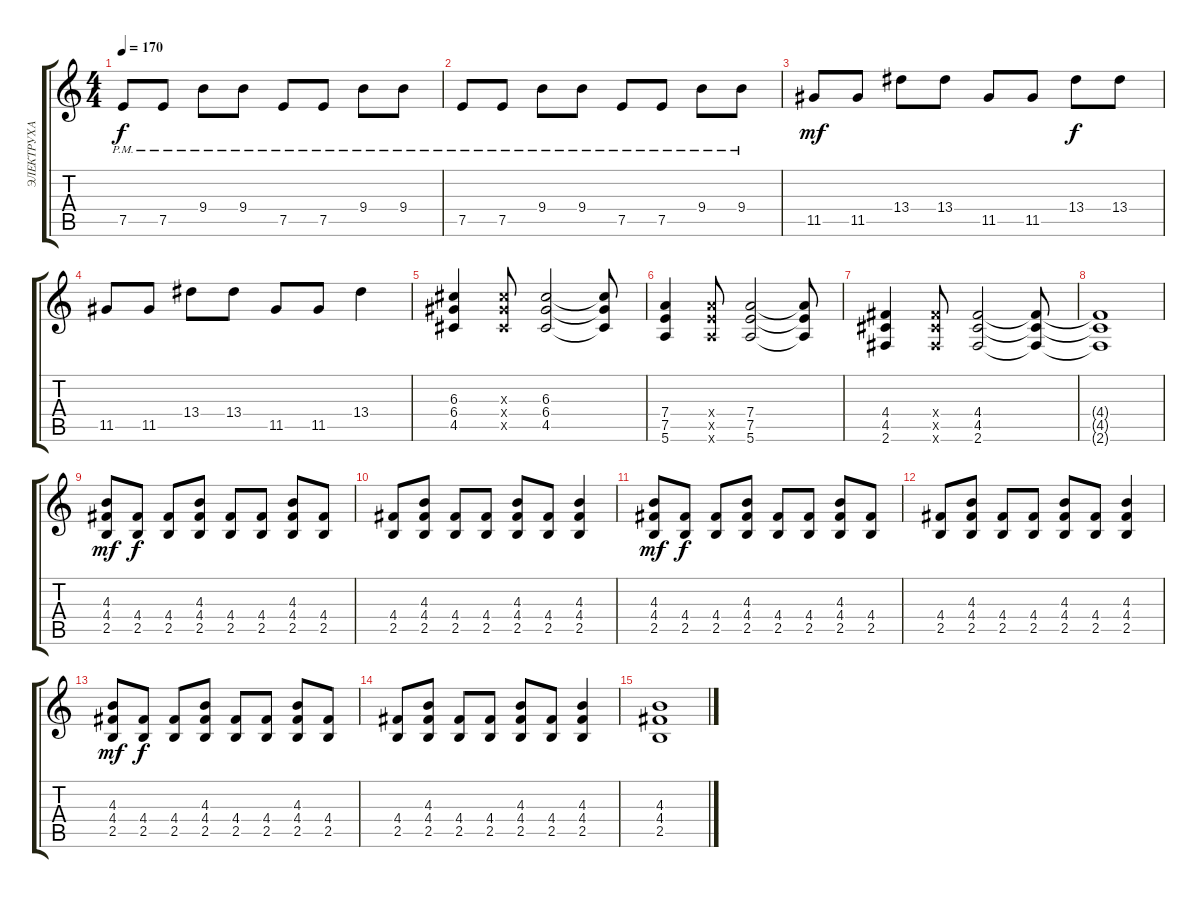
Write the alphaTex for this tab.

\track ("ЭЛЕКТРУХА" "ЭЛЕКТРУХА") {instrument distortionguitar}
\staff {score tabs}
\tuning (E4 B3 G3 D3 A2 E2) {hide}
\ts (4 4)
\tempo 170
\clef g2
\ks c
7.5{pm}.8{dy f} 7.5{pm}.8 9.4{pm}.8 9.4{pm}.8 7.5{pm}.8 7.5{pm}.8 9.4{pm}.8 9.4{pm}.8 |
7.5{pm}.8 7.5{pm}.8 9.4{pm}.8 9.4{pm}.8 7.5{pm}.8 7.5{pm}.8 9.4{pm}.8 9.4{pm}.8 |
11.5.8{dy mf} 11.5.8 13.4.8 13.4.8 11.5.8 11.5.8 13.4.8{dy f} 13.4.8 |
11.5.8 11.5.8 13.4.8 13.4.8 11.5.8 11.5.8 13.4.4 |
(6.3 6.4 4.5).4 (6.3{x} 6.4{x} 4.5{x}).8 (6.3 6.4 4.5).2 (6.3{t} 6.4{t} 4.5{t}).8 |
(7.4 7.5 5.6).4 (7.4{x} 7.5{x} 5.6{x}).8 (7.4 7.5 5.6).2 (7.4{t} 7.5{t} 5.6{t}).8 |
(4.4 4.5 2.6).4 (4.4{x} 4.5{x} 2.6{x}).8 (4.4 4.5 2.6).2 (4.4{t} 4.5{t} 2.6{t}).8 |
(4.4{t} 4.5{t} 2.6{t}).1 |
(4.3 4.4 2.5).8{dy mf} (4.4 2.5).8{dy f} (4.4 2.5).8 (4.3 4.4 2.5).8 (4.4 2.5).8 (4.4 2.5).8 (4.3 4.4 2.5).8 (4.4 2.5).8 |
(4.4 2.5).8 (4.3 4.4 2.5).8 (4.4 2.5).8 (4.4 2.5).8 (4.3 4.4 2.5).8 (4.4 2.5).8 (4.3 4.4 2.5).4 |
(4.3 4.4 2.5).8{dy mf} (4.4 2.5).8{dy f} (4.4 2.5).8 (4.3 4.4 2.5).8 (4.4 2.5).8 (4.4 2.5).8 (4.3 4.4 2.5).8 (4.4 2.5).8 |
(4.4 2.5).8 (4.3 4.4 2.5).8 (4.4 2.5).8 (4.4 2.5).8 (4.3 4.4 2.5).8 (4.4 2.5).8 (4.3 4.4 2.5).4 |
(4.3 4.4 2.5).8{dy mf} (4.4 2.5).8{dy f} (4.4 2.5).8 (4.3 4.4 2.5).8 (4.4 2.5).8 (4.4 2.5).8 (4.3 4.4 2.5).8 (4.4 2.5).8 |
(4.4 2.5).8 (4.3 4.4 2.5).8 (4.4 2.5).8 (4.4 2.5).8 (4.3 4.4 2.5).8 (4.4 2.5).8 (4.3 4.4 2.5).4 |
(4.3 4.4 2.5).1
